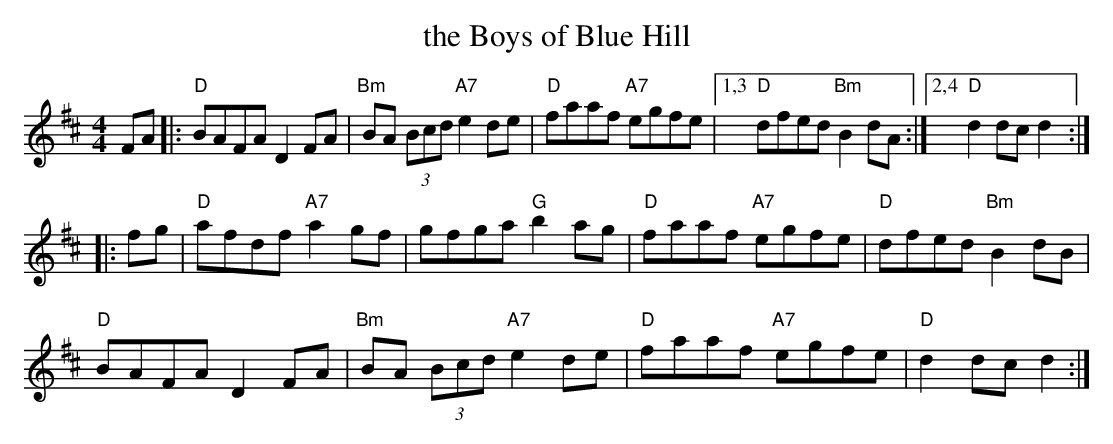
X:1
T: the Boys of Blue Hill
M: 4/4
L: 1/8
K: D
FA |:\
"D"BAFA D2FA | "Bm"BA (3Bcd "A7"e2de | "D"faaf "A7"egfe |[1,3 "D"dfed "Bm"B2dA :|2,4 "D"d2dc d2 :|
|: fg |\
"D"afdf "A7"a2gf | gfga "G"b2ag | "D"faaf "A7"egfe | "D"dfed "Bm"B2dB |
"D"BAFA D2FA | "Bm"BA (3Bcd "A7"e2de | "D"faaf "A7"egfe | "D"d2dc d2 :|
